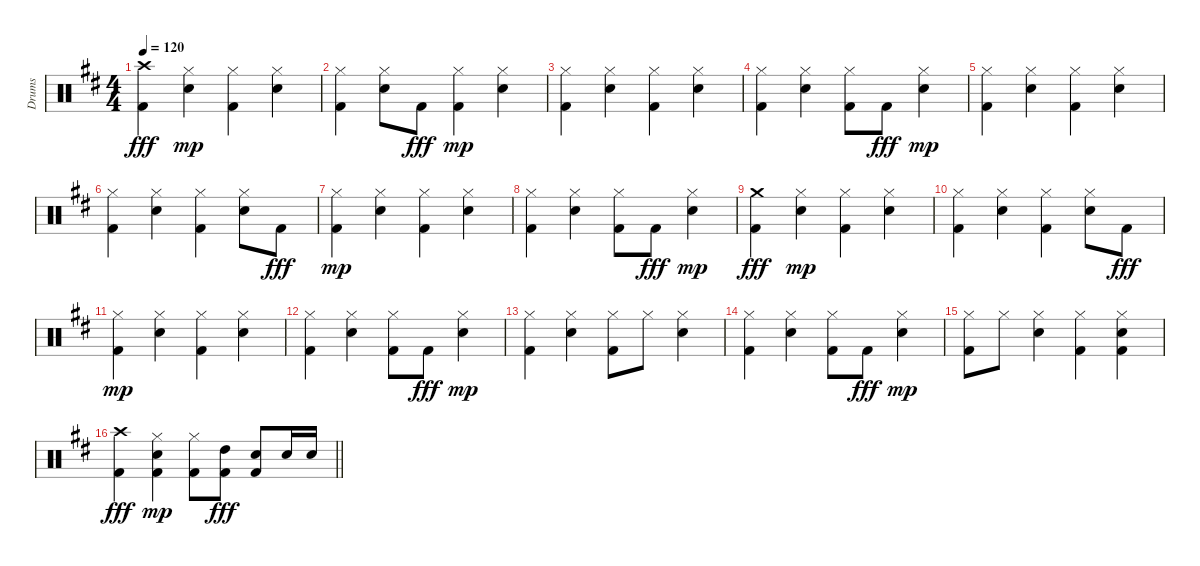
\track ("Drums" "Drums") {instrument percussion}
\staff {score}
\articulation defaults
\ts (4 4)
\tempo 120
\clef neutral
\ks d
("Kick (hit) 2" "Crash high (hit)").4{dy fff} ("Electric Snare (hit)" "Hi-Hat (closed)").4{dy mp} ("Kick (hit) 2" "Hi-Hat (closed)").4 ("Electric Snare (hit)" "Hi-Hat (closed)").4 |
("Kick (hit) 2" "Hi-Hat (closed)").4 ("Electric Snare (hit)" "Hi-Hat (closed)").8 "Kick (hit) 2".8{dy fff} ("Kick (hit) 2" "Hi-Hat (closed)").4{dy mp} ("Electric Snare (hit)" "Hi-Hat (closed)").4 |
("Kick (hit) 2" "Hi-Hat (closed)").4 ("Electric Snare (hit)" "Hi-Hat (closed)").4 ("Kick (hit) 2" "Hi-Hat (closed)").4 ("Electric Snare (hit)" "Hi-Hat (closed)").4 |
("Kick (hit) 2" "Hi-Hat (closed)").4 ("Electric Snare (hit)" "Hi-Hat (closed)").4 ("Kick (hit) 2" "Hi-Hat (closed)").8 "Kick (hit) 2".8{dy fff} ("Electric Snare (hit)" "Hi-Hat (closed)").4{dy mp} |
("Kick (hit) 2" "Hi-Hat (closed)").4 ("Electric Snare (hit)" "Hi-Hat (closed)").4 ("Kick (hit) 2" "Hi-Hat (closed)").4 ("Electric Snare (hit)" "Hi-Hat (closed)").4 |
("Kick (hit) 2" "Hi-Hat (closed)").4 ("Electric Snare (hit)" "Hi-Hat (closed)").4 ("Kick (hit) 2" "Hi-Hat (closed)").4 ("Electric Snare (hit)" "Hi-Hat (closed)").8 "Kick (hit) 2".8{dy fff} |
("Kick (hit) 2" "Hi-Hat (closed)").4{dy mp} ("Electric Snare (hit)" "Hi-Hat (closed)").4 ("Kick (hit) 2" "Hi-Hat (closed)").4 ("Electric Snare (hit)" "Hi-Hat (closed)").4 |
("Kick (hit) 2" "Hi-Hat (closed)").4 ("Electric Snare (hit)" "Hi-Hat (closed)").4 ("Kick (hit) 2" "Hi-Hat (closed)").8 "Kick (hit) 2".8{dy fff} ("Electric Snare (hit)" "Hi-Hat (closed)").4{dy mp} |
("Kick (hit) 2" "Crash medium (hit)").4{dy fff} ("Electric Snare (hit)" "Hi-Hat (closed)").4{dy mp} ("Kick (hit) 2" "Hi-Hat (closed)").4 ("Electric Snare (hit)" "Hi-Hat (closed)").4 |
("Kick (hit) 2" "Hi-Hat (closed)").4 ("Electric Snare (hit)" "Hi-Hat (closed)").4 ("Kick (hit) 2" "Hi-Hat (closed)").4 ("Electric Snare (hit)" "Hi-Hat (closed)").8 "Kick (hit) 2".8{dy fff} |
("Kick (hit) 2" "Hi-Hat (closed)").4{dy mp} ("Electric Snare (hit)" "Hi-Hat (closed)").4 ("Kick (hit) 2" "Hi-Hat (closed)").4 ("Electric Snare (hit)" "Hi-Hat (closed)").4 |
("Kick (hit) 2" "Hi-Hat (closed)").4 ("Electric Snare (hit)" "Hi-Hat (closed)").4 ("Kick (hit) 2" "Hi-Hat (closed)").8 "Kick (hit) 2".8{dy fff} ("Electric Snare (hit)" "Hi-Hat (closed)").4{dy mp} |
("Kick (hit) 2" "Hi-Hat (closed)").4 ("Electric Snare (hit)" "Hi-Hat (closed)").4 ("Kick (hit) 2" "Hi-Hat (closed)").8 "Hi-Hat (closed)".8 ("Electric Snare (hit)" "Hi-Hat (closed)").4 |
("Kick (hit) 2" "Hi-Hat (closed)").4 ("Electric Snare (hit)" "Hi-Hat (closed)").4 ("Kick (hit) 2" "Hi-Hat (closed)").8 "Kick (hit) 2".8{dy fff} ("Electric Snare (hit)" "Hi-Hat (closed)").4{dy mp} |
("Kick (hit) 2" "Hi-Hat (closed)").8 "Hi-Hat (closed)".8 ("Electric Snare (hit)" "Hi-Hat (closed)").4 ("Kick (hit) 2" "Hi-Hat (closed)").4 ("Kick (hit) 2" "Electric Snare (hit)" "Hi-Hat (closed)").4 |
\barLineRight lightlight
("Kick (hit) 2" "Crash high (hit)").4{dy fff} ("Kick (hit) 2" "Electric Snare (hit)" "Hi-Hat (closed)").4{dy mp} ("Kick (hit) 2" "Hi-Hat (closed)").8 ("Kick (hit) 2" "High Tom (hit)").8{dy fff} ("Kick (hit) 2" "Electric Snare (hit)").8 "Electric Snare (hit)".16 "Electric Snare (hit)".16
